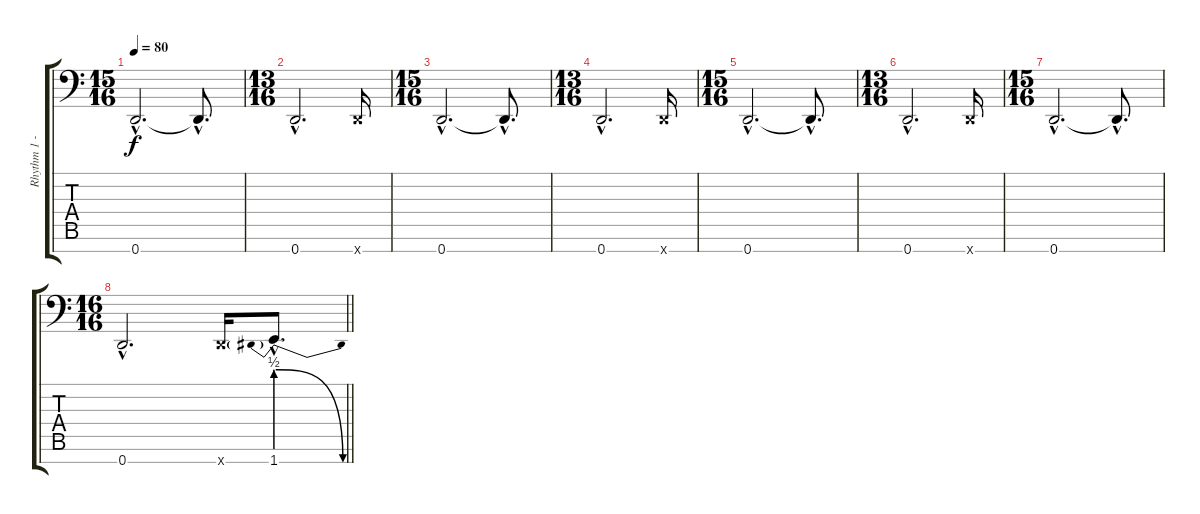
\track ("Rhythm 1 - 8-String Drop-D" "Rhythm 1 -") {instrument distortionguitar}
\staff {score tabs}
\tuning (A3 F3 C3 G2 D2 A1 D1) {hide}
\ts (15 16)
\tempo 80
\clef f4
\ks c
0.7{hac}.2{d dy f} 0.7{hac t}.8{d} |
\ts (13 16)
0.7{hac}.2{d} 0.7{x}.16 |
\ts (15 16)
0.7{hac}.2{d} 0.7{hac t}.8{d} |
\ts (13 16)
0.7{hac}.2{d} 0.7{x}.16 |
\ts (15 16)
0.7{hac}.2{d} 0.7{hac t}.8{d} |
\ts (13 16)
0.7{hac}.2{d} 0.7{x}.16 |
\ts (15 16)
0.7{hac}.2{d} 0.7{hac t}.8{d} |
\ts (16 16)
\barLineRight lightlight
0.7{hac}.2{d} 0.7{x}.16 1.7{be (prebendrelease 0 2 60 0) hac}.8{d}
